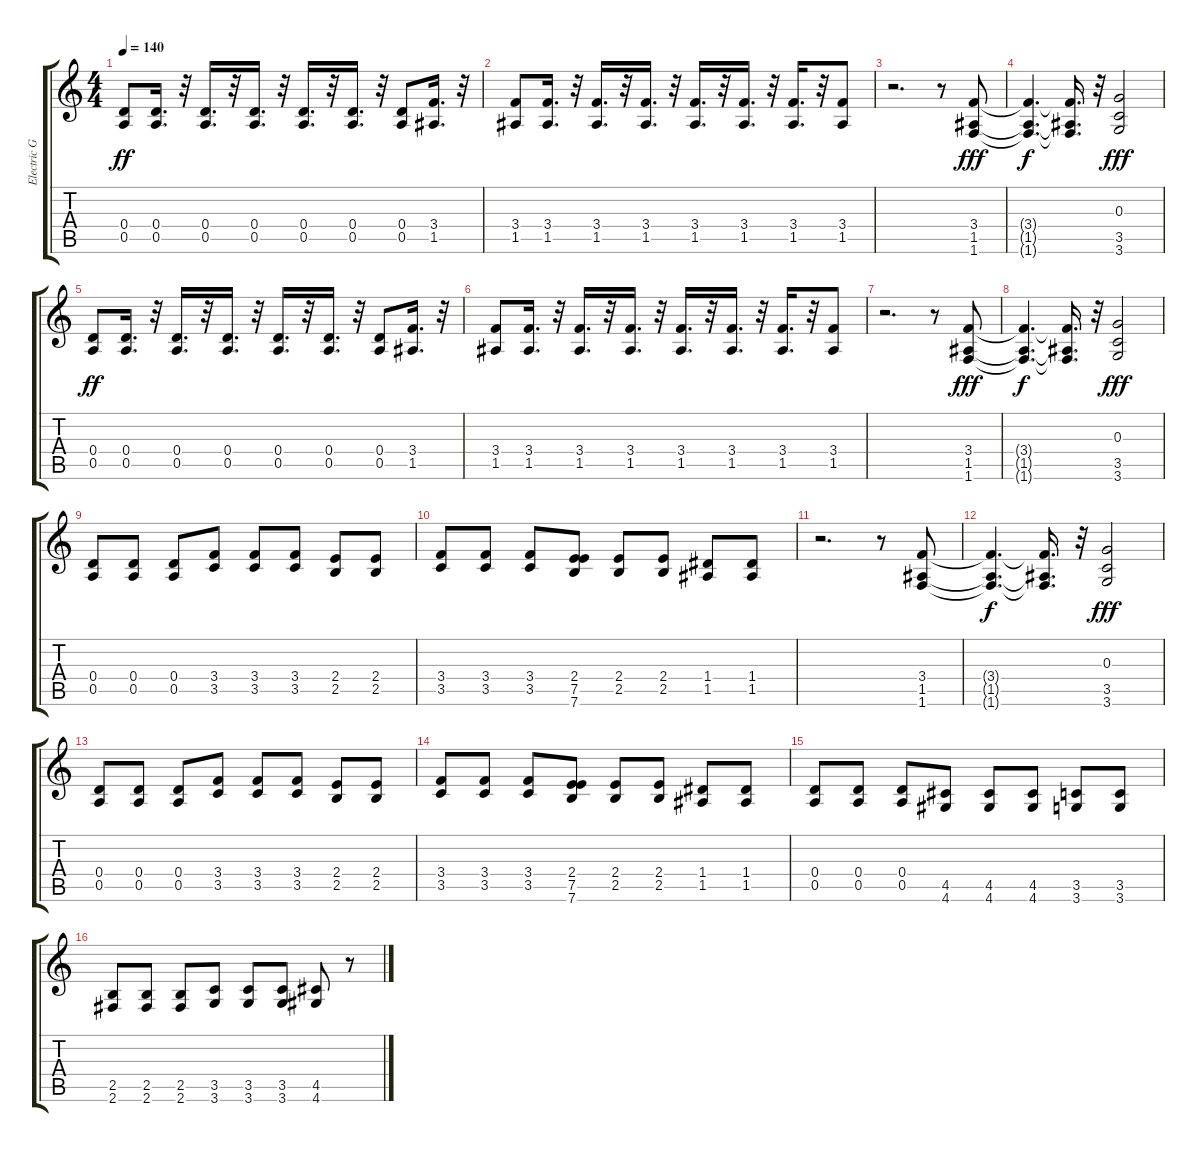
\track ("Electric Guitar 1" "Electric G") {instrument distortionguitar}
\staff {score tabs}
\tuning (E4 B3 G3 D3 A2 E2) {hide}
\ts (4 4)
\tempo 140
\clef g2
\ks c
(0.4 0.5).8{dy ff} (0.4 0.5).16{d} r.32 (0.4 0.5).16{d} r.32 (0.4 0.5).16{d} r.32 (0.4 0.5).16{d} r.32 (0.4 0.5).16{d} r.32 (0.4 0.5).8 (3.4 1.5).16{d} r.32 |
(3.4 1.5).8 (3.4 1.5).16{d} r.32 (3.4 1.5).16{d} r.32 (3.4 1.5).16{d} r.32 (3.4 1.5).16{d} r.32 (3.4 1.5).16{d} r.32 (3.4 1.5).16{d} r.32 (3.4 1.5).8 |
r.2{d} r.8 (3.4 1.5 1.6).8{dy fff} |
(3.4{t} 1.5{t} 1.6{t}).4{d dy f} (3.4{t} 1.5{t} 1.6{t}).16{d} r.32 (0.3 3.5 3.6).2{dy fff} |
(0.4 0.5).8{dy ff} (0.4 0.5).16{d} r.32 (0.4 0.5).16{d} r.32 (0.4 0.5).16{d} r.32 (0.4 0.5).16{d} r.32 (0.4 0.5).16{d} r.32 (0.4 0.5).8 (3.4 1.5).16{d} r.32 |
(3.4 1.5).8 (3.4 1.5).16{d} r.32 (3.4 1.5).16{d} r.32 (3.4 1.5).16{d} r.32 (3.4 1.5).16{d} r.32 (3.4 1.5).16{d} r.32 (3.4 1.5).16{d} r.32 (3.4 1.5).8 |
r.2{d} r.8 (3.4 1.5 1.6).8{dy fff} |
(3.4{t} 1.5{t} 1.6{t}).4{d dy f} (3.4{t} 1.5{t} 1.6{t}).16{d} r.32 (0.3 3.5 3.6).2{dy fff} |
(0.4 0.5).8 (0.4 0.5).8 (0.4 0.5).8 (3.4 3.5).8 (3.4 3.5).8 (3.4 3.5).8 (2.4 2.5).8 (2.4 2.5).8 |
(3.4 3.5).8 (3.4 3.5).8 (3.4 3.5).8 (2.4 7.5 7.6).8 (2.4 2.5).8 (2.4 2.5).8 (1.4 1.5).8 (1.4 1.5).8 |
r.2{d} r.8 (3.4 1.5 1.6).8 |
(3.4{t} 1.5{t} 1.6{t}).4{d dy f} (3.4{t} 1.5{t} 1.6{t}).16{d} r.32 (0.3 3.5 3.6).2{dy fff} |
(0.4 0.5).8 (0.4 0.5).8 (0.4 0.5).8 (3.4 3.5).8 (3.4 3.5).8 (3.4 3.5).8 (2.4 2.5).8 (2.4 2.5).8 |
(3.4 3.5).8 (3.4 3.5).8 (3.4 3.5).8 (2.4 7.5 7.6).8 (2.4 2.5).8 (2.4 2.5).8 (1.4 1.5).8 (1.4 1.5).8 |
(0.4 0.5).8 (0.4 0.5).8 (0.4 0.5).8 (4.5 4.6).8 (4.5 4.6).8 (4.5 4.6).8 (3.5 3.6).8 (3.5 3.6).8 |
(2.5 2.6).8 (2.5 2.6).8 (2.5 2.6).8 (3.5 3.6).8 (3.5 3.6).8 (3.5 3.6).8 (4.5 4.6).8 r.8
